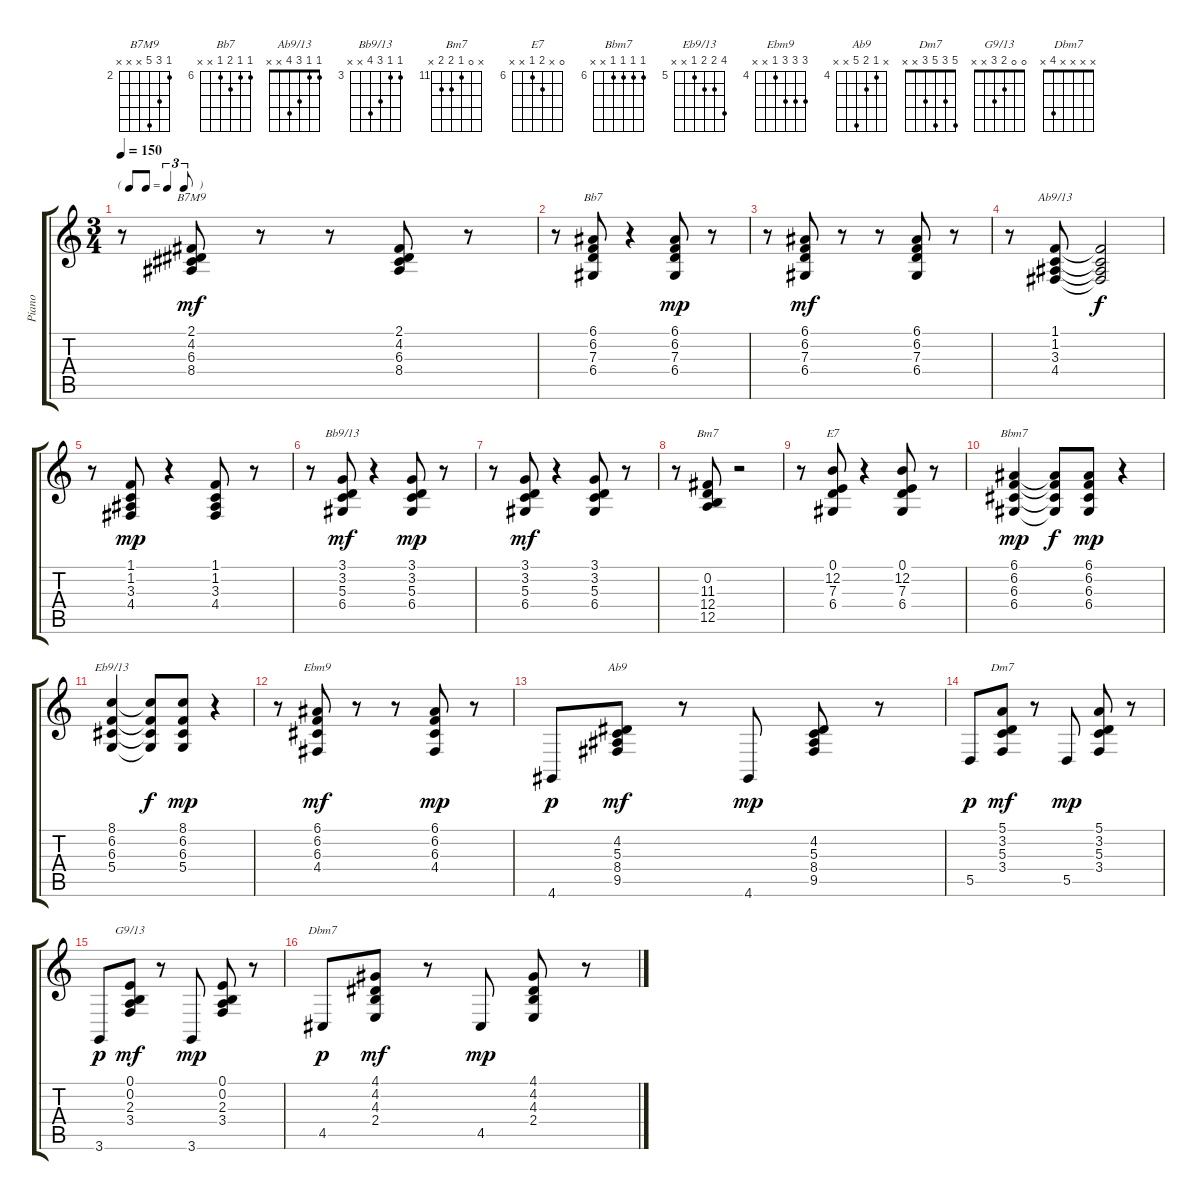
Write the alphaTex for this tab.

\track ("Piano" "Piano") {instrument acousticgrandpiano}
\staff {score tabs}
\tuning (E4 B3 G3 D3 A2 E2) {hide}
\chord ("B7M9" 2 4 6 x x x) {firstfret 2}
\chord ("Bb7" 6 6 7 6 x x) {firstfret 6}
\chord ("Ab9/13" 1 1 3 4 x x)
\chord ("Bb9/13" 3 3 5 6 x x) {firstfret 3}
\chord ("Bm7" x 0 11 12 12 x) {firstfret 11}
\chord ("E7" 0 x 7 6 x x) {firstfret 6}
\chord ("Bbm7" 6 6 6 6 x x) {firstfret 6}
\chord ("Eb9/13" 8 6 6 5 x x) {firstfret 5}
\chord ("Ebm9" 6 6 6 4 x x) {firstfret 4}
\chord ("Ab9" x 4 5 8 x x) {firstfret 4}
\chord ("Dm7" 5 3 5 3 x x)
\chord ("G9/13" 0 0 2 3 x x)
\chord ("Dbm7" x x x x 4 x)
\ts (3 4)
\tf triplet8th
\tempo 150
\clef g2
\ks c
r.8{dy mp} (2.1 4.2 6.3 8.4).8{ch "B7M9" dy mf} r.8 r.8 (2.1 4.2 6.3 8.4).8 r.8 |
r.8 (6.1 6.2 7.3 6.4).8{ch "Bb7"} r.4 (6.1 6.2 7.3 6.4).8{dy mp} r.8 |
r.8 (6.1 6.2 7.3 6.4).8{dy mf} r.8 r.8 (6.1 6.2 7.3 6.4).8 r.8 |
r.8 (1.1 1.2 3.3 4.4).8{ch "Ab9/13"} (1.1{t} 1.2{t} 3.3{t} 4.4{t}).2{dy f} |
r.8 (1.1 1.2 3.3 4.4).8{dy mp} r.4 (1.1 1.2 3.3 4.4).8 r.8 |
r.8 (3.1 3.2 5.3 6.4).8{ch "Bb9/13" dy mf} r.4 (3.1 3.2 5.3 6.4).8{dy mp} r.8 |
r.8 (3.1 3.2 5.3 6.4).8{dy mf} r.4 (3.1 3.2 5.3 6.4).8 r.8 |
r.8 (0.2 11.3 12.4 12.5).8{ch "Bm7"} r.2 |
r.8 (0.1 12.2 7.3 6.4).8{ch "E7"} r.4 (0.1 12.2 7.3 6.4).8 r.8 |
(6.1 6.2 6.3 6.4).4{ch "Bbm7" dy mp} (6.1{t} 6.2{t} 6.3{t} 6.4{t}).8{dy f} (6.1 6.2 6.3 6.4).8{dy mp} r.4 |
(8.1 6.2 6.3 5.4).4{ch "Eb9/13"} (8.1{t} 6.2{t} 6.3{t} 5.4{t}).8{dy f} (8.1 6.2 6.3 5.4).8{dy mp} r.4 |
r.8 (6.1 6.2 6.3 4.4).8{ch "Ebm9" dy mf} r.8 r.8 (6.1 6.2 6.3 4.4).8{dy mp} r.8 |
4.6.8{dy p} (4.2 5.3 8.4 9.5).8{ch "Ab9" dy mf} r.8 4.6.8{dy mp} (4.2 5.3 8.4 9.5).8 r.8 |
5.5.8{dy p} (5.1 3.2 5.3 3.4).8{ch "Dm7" dy mf} r.8 5.5.8{dy mp} (5.1 3.2 5.3 3.4).8 r.8 |
3.6.8{dy p} (0.1 0.2 2.3 3.4).8{ch "G9/13" dy mf} r.8 3.6.8{dy mp} (0.1 0.2 2.3 3.4).8 r.8 |
4.5.8{ch "Dbm7" dy p} (4.1 4.2 4.3 2.4).8{dy mf} r.8 4.5.8{dy mp} (4.1 4.2 4.3 2.4).8 r.8
